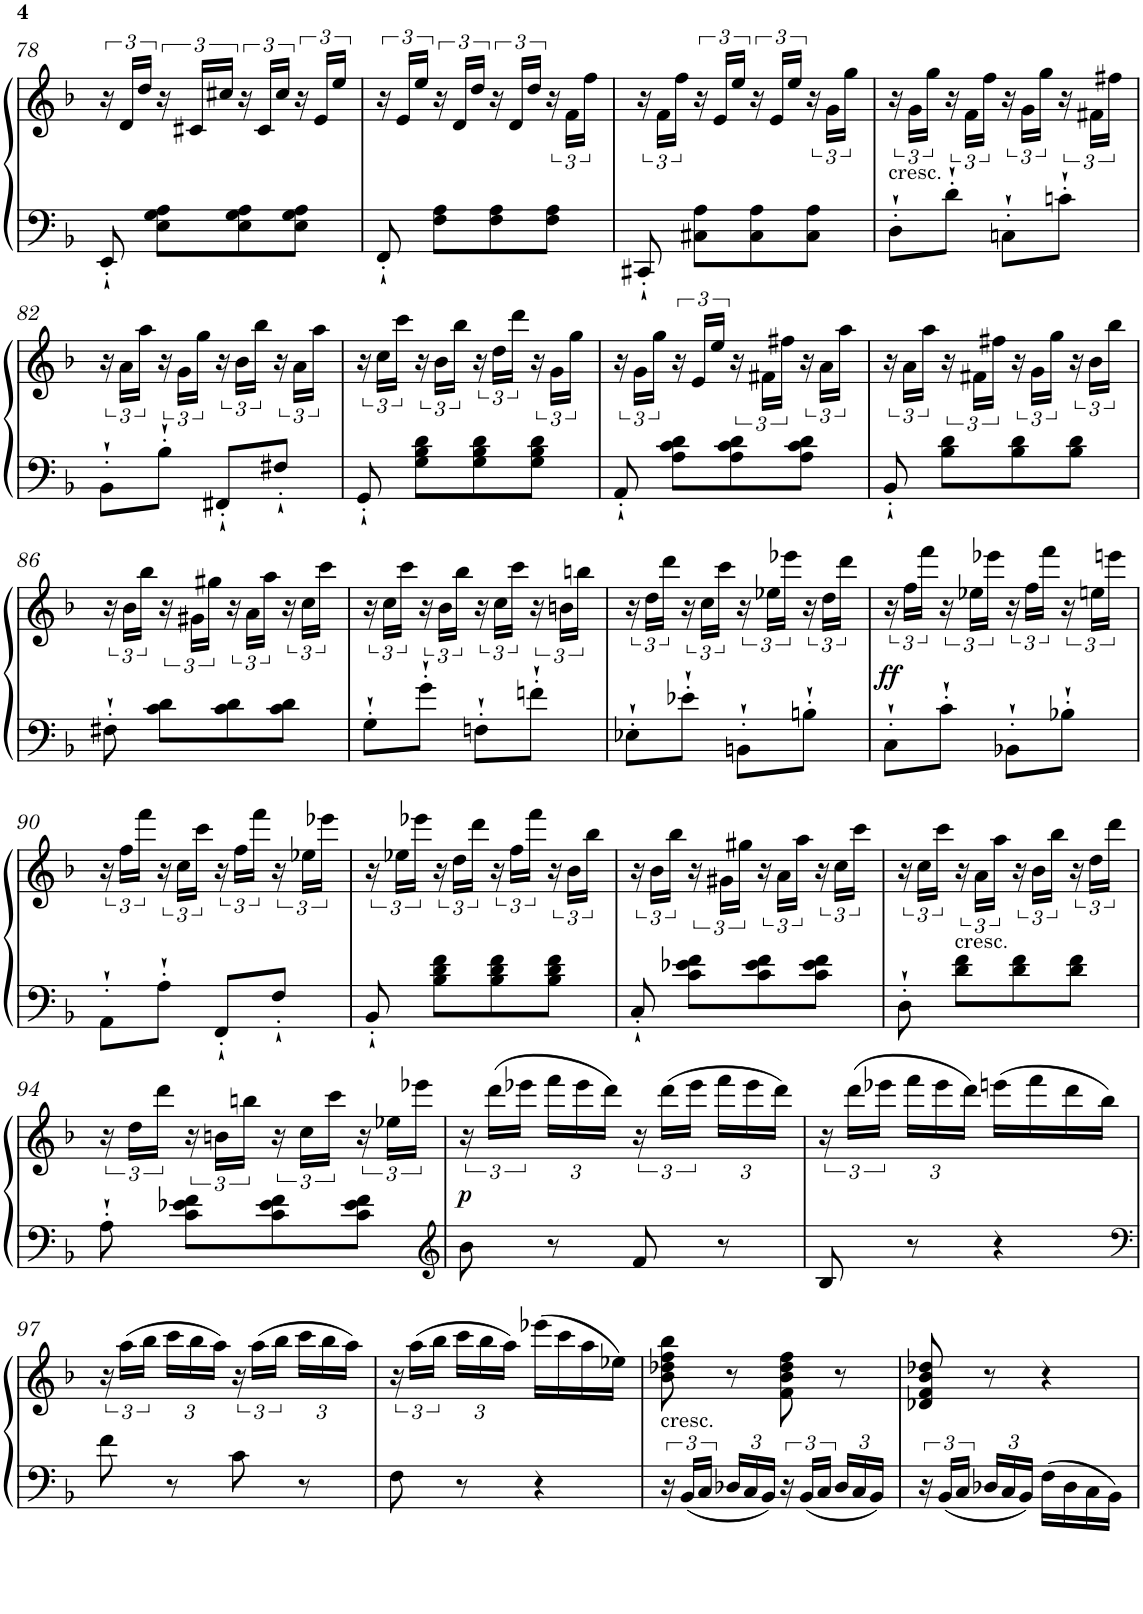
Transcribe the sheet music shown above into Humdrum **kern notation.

**kern	**kern	**dynam
*part1	*part1	*part1
*staff2	*staff1	*staff1/2
*I"Piano	*	*
*I'Pno	*	*
!!LO:PB:g=z
*clefF4	*clefG2	*
*k[b-]	*k[b-]	*
*F:	*F:	*
*M2/4	*M2/4	*
=78	=78	=78
8EE'`/	24r	.
.	24d/LL	.
.	24dd/JJ	.
8E\ 8G\ 8A\L	24r	.
.	24c#X/LL	.
.	24cc#X/JJ	.
8E\ 8G\ 8A\	24r	.
.	24c#/LL	.
.	24cc#/JJ	.
8E\ 8G\ 8A\J	24r	.
.	24e/LL	.
.	24ee/JJ	.
=79	=79	=79
8FF'`/	24r	.
.	24e/LL	.
.	24ee/JJ	.
8F\ 8A\L	24r	.
.	24d/LL	.
.	24dd/JJ	.
8F\ 8A\	24r	.
.	24d/LL	.
.	24dd/JJ	.
8F\ 8A\J	24r	.
.	24f\LL	.
.	24ff\JJ	.
=80	=80	=80
8CC#X'`/	24r	.
.	24f\LL	.
.	24ff\JJ	.
8C#X\ 8A\L	24r	.
.	24e/LL	.
.	24ee/JJ	.
8C#\ 8A\	24r	.
.	24e/LL	.
.	24ee/JJ	.
8C#\ 8A\J	24r	.
.	24g\LL	.
.	24gg\JJ	.
=81	=81	=81
!	!LO:TX:b:t=cresc.	!
8D'`\L	24r	.
.	24g\LL	.
.	24gg\JJ	.
8d'`\J	24r	.
.	24f\LL	.
.	24ff\JJ	.
8Cn'`\L	24r	.
.	24g\LL	.
.	24gg\JJ	.
8cn'`\J	24r	.
.	24f#X\LL	.
.	24ff#X\JJ	.
!!LO:LB:g=z
=82	=82	=82
8BB-'`\L	24r	.
.	24a\LL	.
.	24aa\JJ	.
8B-'`\J	24r	.
.	24g\LL	.
.	24gg\JJ	.
8FF#X'`/L	24r	.
.	24b-\LL	.
.	24bb-\JJ	.
8F#X'`/J	24r	.
.	24a\LL	.
.	24aa\JJ	.
=83	=83	=83
8GG'`/	24r	.
.	24cc\LL	.
.	24ccc\JJ	.
8G\ 8B-\ 8d\L	24r	.
.	24b-\LL	.
.	24bb-\JJ	.
8G\ 8B-\ 8d\	24r	.
.	24dd\LL	.
.	24ddd\JJ	.
8G\ 8B-\ 8d\J	24r	.
.	24g\LL	.
.	24gg\JJ	.
=84	=84	=84
8AA'`/	24r	.
.	24g\LL	.
.	24gg\JJ	.
8A\ 8c\ 8d\L	24r	.
.	24e/LL	.
.	24ee/JJ	.
8A\ 8c\ 8d\	24r	.
.	24f#X\LL	.
.	24ff#X\JJ	.
8A\ 8c\ 8d\J	24r	.
.	24a\LL	.
.	24aa\JJ	.
=85	=85	=85
8BB-'`/	24r	.
.	24a\LL	.
.	24aa\JJ	.
8B-\ 8d\L	24r	.
.	24f#X\LL	.
.	24ff#X\JJ	.
8B-\ 8d\	24r	.
.	24g\LL	.
.	24gg\JJ	.
8B-\ 8d\J	24r	.
.	24b-\LL	.
.	24bb-\JJ	.
!!LO:LB:g=z
=86	=86	=86
8F#X'`\	24r	.
.	24b-\LL	.
.	24bb-\JJ	.
8c\ 8d\L	24r	.
.	24g#X\LL	.
.	24gg#X\JJ	.
8c\ 8d\	24r	.
.	24a\LL	.
.	24aa\JJ	.
8c\ 8d\J	24r	.
.	24cc\LL	.
.	24ccc\JJ	.
=87	=87	=87
8G'`\L	24r	.
.	24cc\LL	.
.	24ccc\JJ	.
8g'`\J	24r	.
.	24b-\LL	.
.	24bb-\JJ	.
8Fn'`\L	24r	.
.	24cc\LL	.
.	24ccc\JJ	.
8fn'`\J	24r	.
.	24bn\LL	.
.	24bbn\JJ	.
=88	=88	=88
8E-X'`\L	24r	.
.	24dd\LL	.
.	24ddd\JJ	.
8e-X'`\J	24r	.
.	24cc\LL	.
.	24ccc\JJ	.
8BBn'`\L	24r	.
.	24ee-X\LL	.
.	24eee-X\JJ	.
8Bn'`\J	24r	.
.	24dd\LL	.
.	24ddd\JJ	.
=89	=89	=89
!	!	!LO:DY:b
8C'`\L	24r	ff
.	24ff\LL	.
.	24fff\JJ	.
8c'`\J	24r	.
.	24ee-X\LL	.
.	24eee-X\JJ	.
8BB-X'`\L	24r	.
.	24ff\LL	.
.	24fff\JJ	.
8B-X'`\J	24r	.
.	24een\LL	.
.	24eeen\JJ	.
!!LO:LB:g=z
=90	=90	=90
8AA'`\L	24r	.
.	24ff\LL	.
.	24fff\JJ	.
8A'`\J	24r	.
.	24cc\LL	.
.	24ccc\JJ	.
8FF'`/L	24r	.
.	24ff\LL	.
.	24fff\JJ	.
8F'`/J	24r	.
.	24ee-X\LL	.
.	24eee-X\JJ	.
=91	=91	=91
8BB-'`/	24r	.
.	24ee-X\LL	.
.	24eee-X\JJ	.
8B-\ 8d\ 8f\L	24r	.
.	24dd\LL	.
.	24ddd\JJ	.
8B-\ 8d\ 8f\	24r	.
.	24ff\LL	.
.	24fff\JJ	.
8B-\ 8d\ 8f\J	24r	.
.	24b-\LL	.
.	24bb-\JJ	.
=92	=92	=92
8C'`/	24r	.
.	24b-\LL	.
.	24bb-\JJ	.
8c\ 8e-X\ 8f\L	24r	.
.	24g#X\LL	.
.	24gg#X\JJ	.
8c\ 8e-\ 8f\	24r	.
.	24a\LL	.
.	24aa\JJ	.
8c\ 8e-\ 8f\J	24r	.
.	24cc\LL	.
.	24ccc\JJ	.
=93	=93	=93
8D'`\	24r	.
.	24cc\LL	.
.	24ccc\JJ	.
!LO:TX:a:t=cresc.	!	!
8d\ 8f\L	24r	.
.	24a\LL	.
.	24aa\JJ	.
8d\ 8f\	24r	.
.	24b-\LL	.
.	24bb-\JJ	.
8d\ 8f\J	24r	.
.	24dd\LL	.
.	24ddd\JJ	.
!!LO:LB:g=z
=94	=94	=94
8A'`\	24r	.
.	24dd\LL	.
.	24ddd\JJ	.
8c\ 8e-X\ 8f\L	24r	.
.	24bn\LL	.
.	24bbn\JJ	.
8c\ 8e-\ 8f\	24r	.
.	24cc\LL	.
.	24ccc\JJ	.
8c\ 8e-\ 8f\J	24r	.
.	24ee-X\LL	.
.	24eee-X\JJ	.
=95	=95	=95
*clefG2	*	*
!	!	!LO:DY:b
8b-\	24r	p
.	(>24ddd\LL	.
.	24eee-X\JJ	.
*	*Xbrackettup	*
8r	24fff\LL	.
.	24eee-\	.
.	24ddd\JJ)	.
*	*brackettup	*
8f/	24r	.
.	(>24ddd\LL	.
.	24eee-\JJ	.
*	*Xbrackettup	*
8r	24fff\LL	.
.	24eee-\	.
.	24ddd\JJ)	.
=96	=96	=96
*	*brackettup	*
8B-/	24r	.
.	(>24ddd\LL	.
.	24eee-X\JJ	.
*	*Xbrackettup	*
8r	24fff\LL	.
.	24eee-\	.
.	24ddd\JJ)	.
4r	(>16eeen\LL	.
.	16fff\	.
.	16ddd\	.
.	16bb-\JJ)	.
!!LO:LB:g=z
=97	=97	=97
*clefF4	*	*
*	*brackettup	*
8f\	24r	.
.	(>24aa\LL	.
.	24bb-\JJ	.
*	*Xbrackettup	*
8r	24ccc\LL	.
.	24bb-\	.
.	24aa\JJ)	.
*	*brackettup	*
8c\	24r	.
.	(>24aa\LL	.
.	24bb-\JJ	.
*	*Xbrackettup	*
8r	24ccc\LL	.
.	24bb-\	.
.	24aa\JJ)	.
=98	=98	=98
*	*brackettup	*
8F\	24r	.
.	(>24aa\LL	.
.	24bb-\JJ	.
*	*Xbrackettup	*
8r	24ccc\LL	.
.	24bb-\	.
.	24aa\JJ)	.
4r	(>16eee-X\LL	.
.	16ccc\	.
.	16aa\	.
.	16ee-X\JJ)	.
=99	=99	=99
!	!LO:TX:b:t=cresc.	!
24r	8b-\ 8dd-X\ 8ff\ 8bb-\	.
24BB-/LL	.	.
24C/JJ	.	.
*Xbrackettup	*	*
24D-X/LL	8r	.
24C/	.	.
24BB-/JJ	.	.
*brackettup	*	*
24r	8f\ 8b-\ 8dd-\ 8ff\	.
24BB-/LL	.	.
24C/JJ	.	.
*Xbrackettup	*	*
24D-/LL	8r	.
24C/	.	.
24BB-/JJ	.	.
=100	=100	=100
*brackettup	*	*
24r	8d-X/ 8f/ 8b-/ 8dd-X/	.
24BB-/LL	.	.
24C/JJ	.	.
*Xbrackettup	*	*
24D-X/LL	8r	.
24C/	.	.
24BB-/JJ	.	.
16F\LL	4r	.
16D-\	.	.
16C\	.	.
16BB-\JJ	.	.
=	=	=
*-	*-	*-
